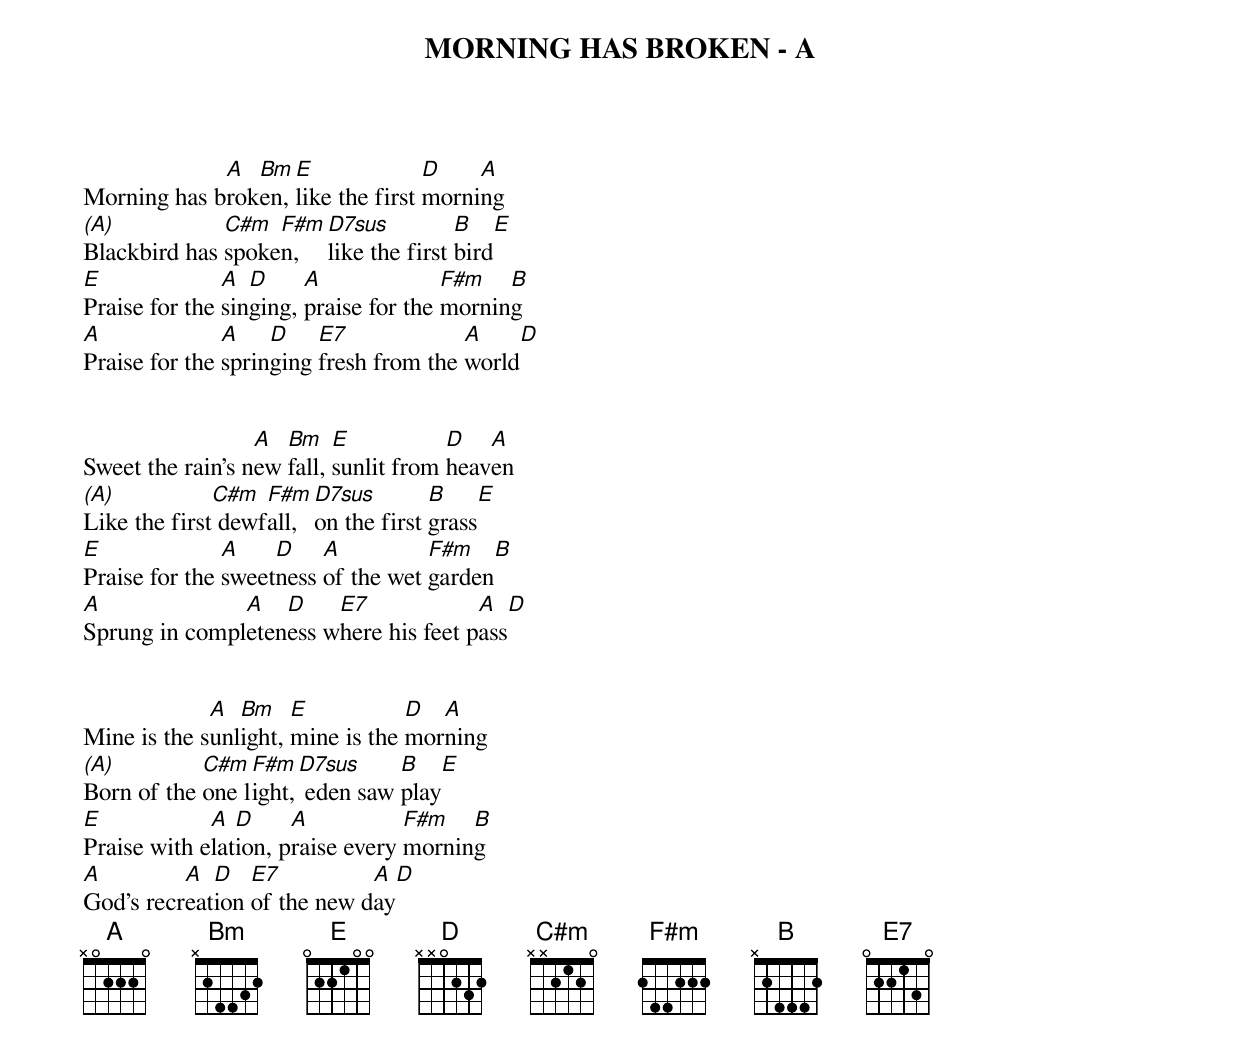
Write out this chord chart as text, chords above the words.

MORNING HAS BROKEN - A

             A  Bm  E              D    A
Morning has broken, like the first morning
(A)           C#m  F#m  D7sus          B     E
Blackbird has spoken,   like the first bird
E              A  D     A              F#m   B
Praise for the singing, praise for the morning
A              A    D    E7             A       D
Praise for the springing fresh from the world


                  A  Bm    E           D   A
Sweet the rain's new fall, sunlit from heaven
(A)           C#m  F#m  D7sus        B     E
Like the first dewfall, on the first grass
E              A    D    A          F#m   B
Praise for the sweetness of the wet garden
A              A   D    E7             A       D
Sprung in completeness where his feet pass


             A  Bm    E           D  A
Mine is the sunlight, mine is the morning
(A)         C#m  F#m  D7sus     B   E
Born of the one light, eden saw play
E            A  D     A           F#m   B
Praise with elation, praise every morning
A         A  D   E7          A       D
God's recreation of the new day
